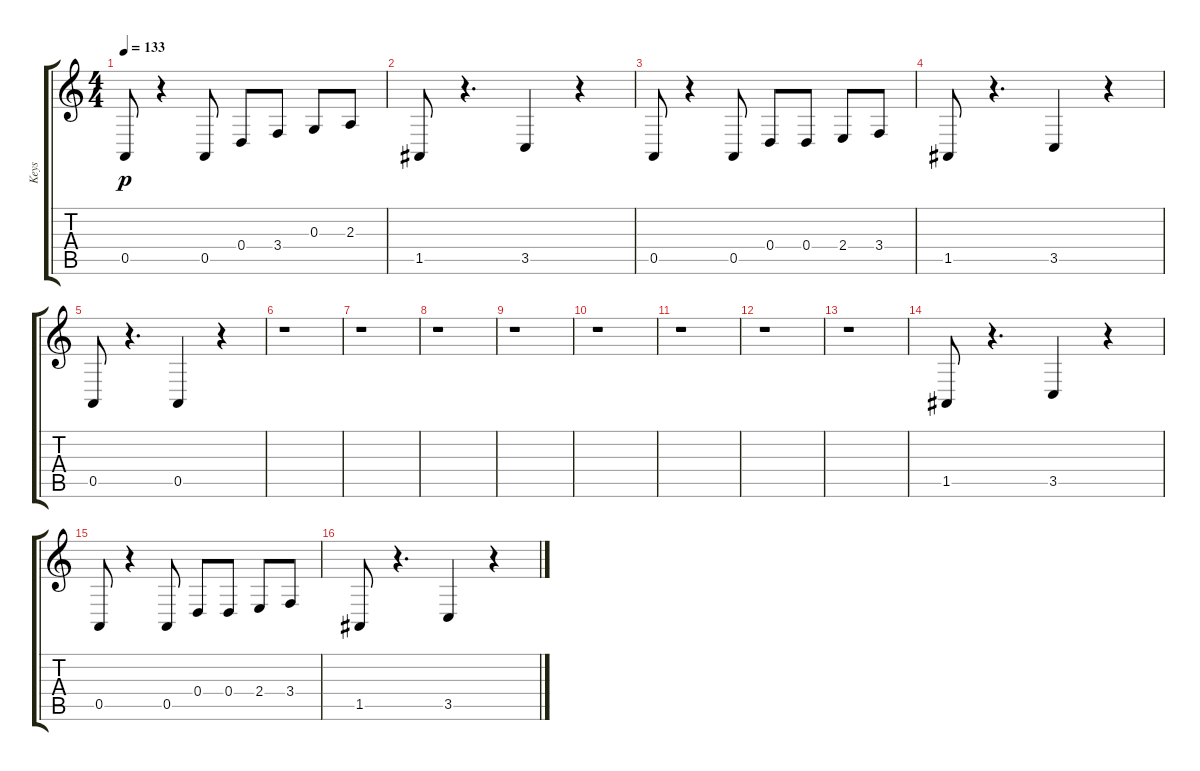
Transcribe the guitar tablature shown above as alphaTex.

\track ("Keys" "Keys") {instrument harpsichord}
\staff {score tabs}
\tuning (E4 B3 G3 D3 A2 E2) {hide}
\ts (4 4)
\tempo 133
\clef g2
\ks c
0.5.8{dy p} r.4 0.5.8 0.4.8 3.4.8 0.3.8 2.3.8 |
1.5.8 r.4{d} 3.5.4 r.4 |
0.5.8 r.4 0.5.8 0.4.8 0.4.8 2.4.8 3.4.8 |
1.5.8 r.4{d} 3.5.4 r.4 |
0.5.8 r.4{d} 0.5.4 r.4 |
r.1 |
r.1 |
r.1 |
r.1 |
r.1 |
r.1 |
r.1 |
r.1 |
1.5.8 r.4{d} 3.5.4 r.4 |
0.5.8 r.4 0.5.8 0.4.8 0.4.8 2.4.8 3.4.8 |
1.5.8 r.4{d} 3.5.4 r.4
